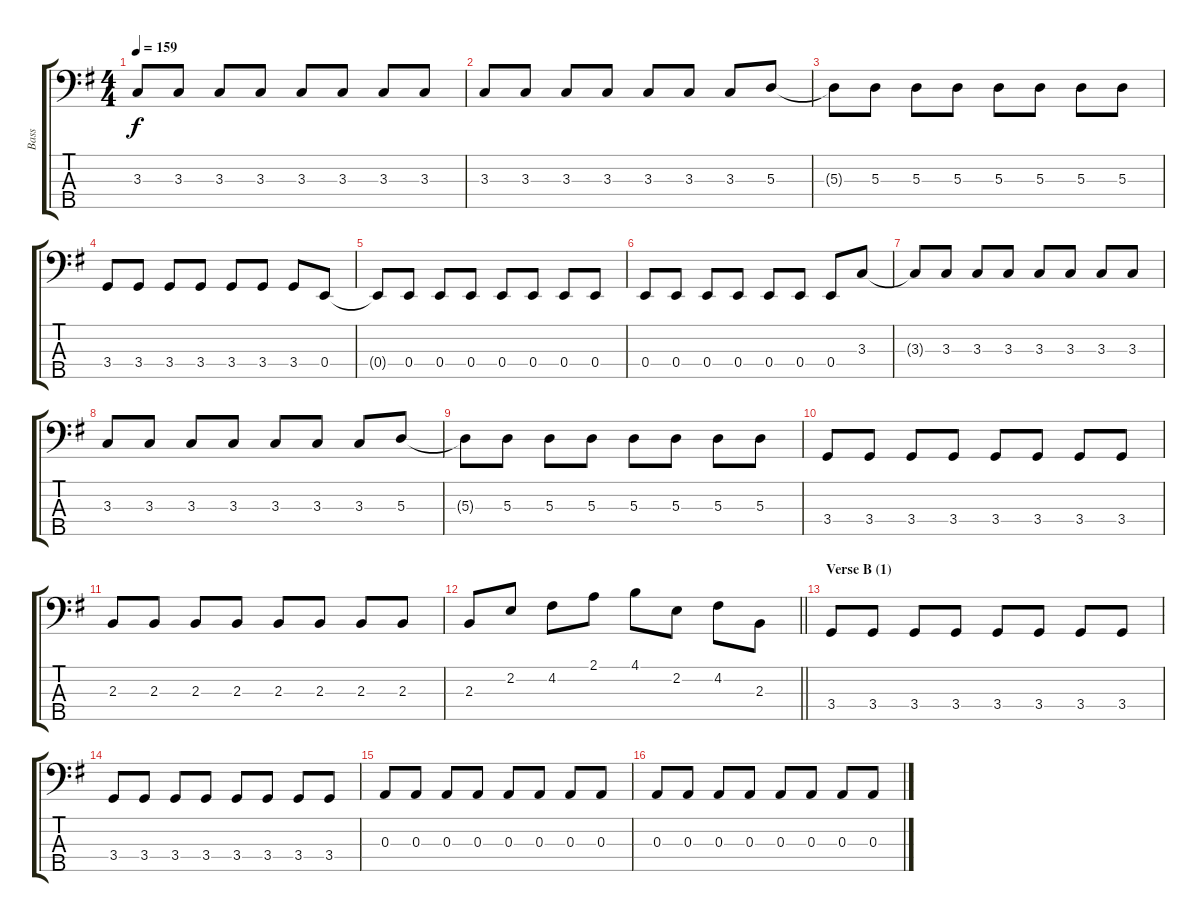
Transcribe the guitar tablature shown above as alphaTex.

\track ("Bass" "Bass") {instrument electricbassfinger}
\staff {score tabs}
\tuning (G2 D2 A1 E1 B0) {hide}
\ts (4 4)
\tempo 159
\clef f4
\ks g
3.3{t}.8{dy f} 3.3.8 3.3.8 3.3.8 3.3.8 3.3.8 3.3.8 3.3.8 |
3.3.8 3.3.8 3.3.8 3.3.8 3.3.8 3.3.8 3.3.8 5.3.8 |
5.3{t}.8 5.3.8 5.3.8 5.3.8 5.3.8 5.3.8 5.3.8 5.3.8 |
3.4.8 3.4.8 3.4.8 3.4.8 3.4.8 3.4.8 3.4.8 0.4.8 |
0.4{t}.8 0.4.8 0.4.8 0.4.8 0.4.8 0.4.8 0.4.8 0.4.8 |
0.4.8 0.4.8 0.4.8 0.4.8 0.4.8 0.4.8 0.4.8 3.3.8 |
3.3{t}.8 3.3.8 3.3.8 3.3.8 3.3.8 3.3.8 3.3.8 3.3.8 |
3.3.8 3.3.8 3.3.8 3.3.8 3.3.8 3.3.8 3.3.8 5.3.8 |
5.3{t}.8 5.3.8 5.3.8 5.3.8 5.3.8 5.3.8 5.3.8 5.3.8 |
3.4.8 3.4.8 3.4.8 3.4.8 3.4.8 3.4.8 3.4.8 3.4.8 |
2.3.8 2.3.8 2.3.8 2.3.8 2.3.8 2.3.8 2.3.8 2.3.8 |
\barLineRight lightlight
2.3.8 2.2.8 4.2.8 2.1.8 4.1.8 2.2.8 4.2.8 2.3.8 |
\section ("" "Verse B (1)")
3.4.8 3.4.8 3.4.8 3.4.8 3.4.8 3.4.8 3.4.8 3.4.8 |
3.4.8 3.4.8 3.4.8 3.4.8 3.4.8 3.4.8 3.4.8 3.4.8 |
0.3.8 0.3.8 0.3.8 0.3.8 0.3.8 0.3.8 0.3.8 0.3.8 |
0.3.8 0.3.8 0.3.8 0.3.8 0.3.8 0.3.8 0.3.8 0.3.8
